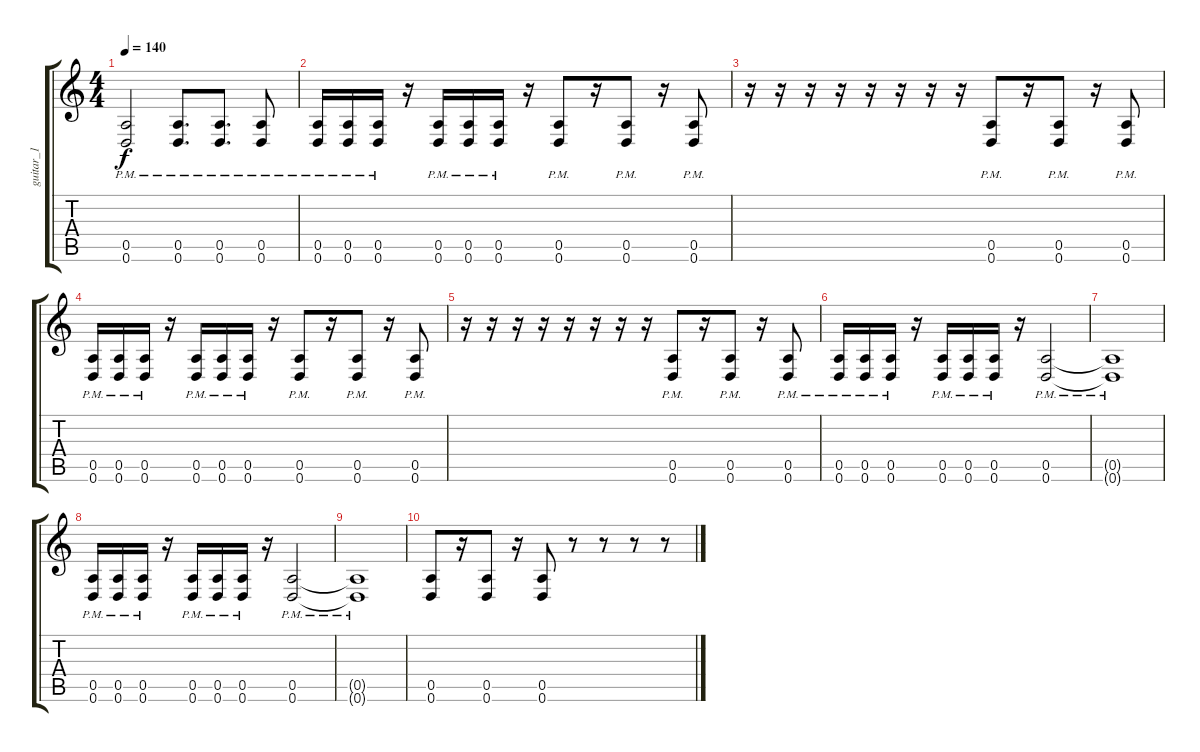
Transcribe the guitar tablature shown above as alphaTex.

\track ("guitar_1" "guitar_1") {instrument overdrivenguitar}
\staff {score tabs}
\tuning (E4 B3 G3 D3 A2 D2) {hide}
\ts (4 4)
\tempo 140
\clef g2
\ks c
(0.5{pm t} 0.6{pm t}).2{dy f} (0.5{pm} 0.6{pm}).8{d} (0.5{pm} 0.6{pm}).8{d} (0.5{pm} 0.6{pm}).8 |
(0.5{pm} 0.6{pm}).16 (0.5{pm} 0.6{pm}).16 (0.5{pm} 0.6{pm}).16 r.16 (0.5{pm} 0.6{pm}).16 (0.5{pm} 0.6{pm}).16 (0.5{pm} 0.6{pm}).16 r.16 (0.5{pm} 0.6{pm}).8 r.16 (0.5{pm} 0.6{pm}).8 r.16 (0.5{pm} 0.6{pm}).8 |
r.16 r.16 r.16 r.16 r.16 r.16 r.16 r.16 (0.5{pm} 0.6{pm}).8 r.16 (0.5{pm} 0.6{pm}).8 r.16 (0.5{pm} 0.6{pm}).8 |
(0.5{pm} 0.6{pm}).16 (0.5{pm} 0.6{pm}).16 (0.5{pm} 0.6{pm}).16 r.16 (0.5{pm} 0.6{pm}).16 (0.5{pm} 0.6{pm}).16 (0.5{pm} 0.6{pm}).16 r.16 (0.5{pm} 0.6{pm}).8 r.16 (0.5{pm} 0.6{pm}).8 r.16 (0.5{pm} 0.6{pm}).8 |
r.16 r.16 r.16 r.16 r.16 r.16 r.16 r.16 (0.5{pm} 0.6{pm}).8 r.16 (0.5{pm} 0.6{pm}).8 r.16 (0.5{pm} 0.6{pm}).8 |
(0.5{pm} 0.6{pm}).16 (0.5{pm} 0.6{pm}).16 (0.5{pm} 0.6{pm}).16 r.16 (0.5{pm} 0.6{pm}).16 (0.5{pm} 0.6{pm}).16 (0.5{pm} 0.6{pm}).16 r.16 (0.5{pm} 0.6{pm}).2 |
(0.5{pm t} 0.6{pm t}).1 |
(0.5{pm} 0.6{pm}).16 (0.5{pm} 0.6{pm}).16 (0.5{pm} 0.6{pm}).16 r.16 (0.5{pm} 0.6{pm}).16 (0.5{pm} 0.6{pm}).16 (0.5{pm} 0.6{pm}).16 r.16 (0.5{pm} 0.6{pm}).2 |
(0.5{pm t} 0.6{pm t}).1 |
(0.5 0.6).8 r.16 (0.5 0.6).8 r.16 (0.5 0.6).8 r.8 r.8 r.8 r.8
